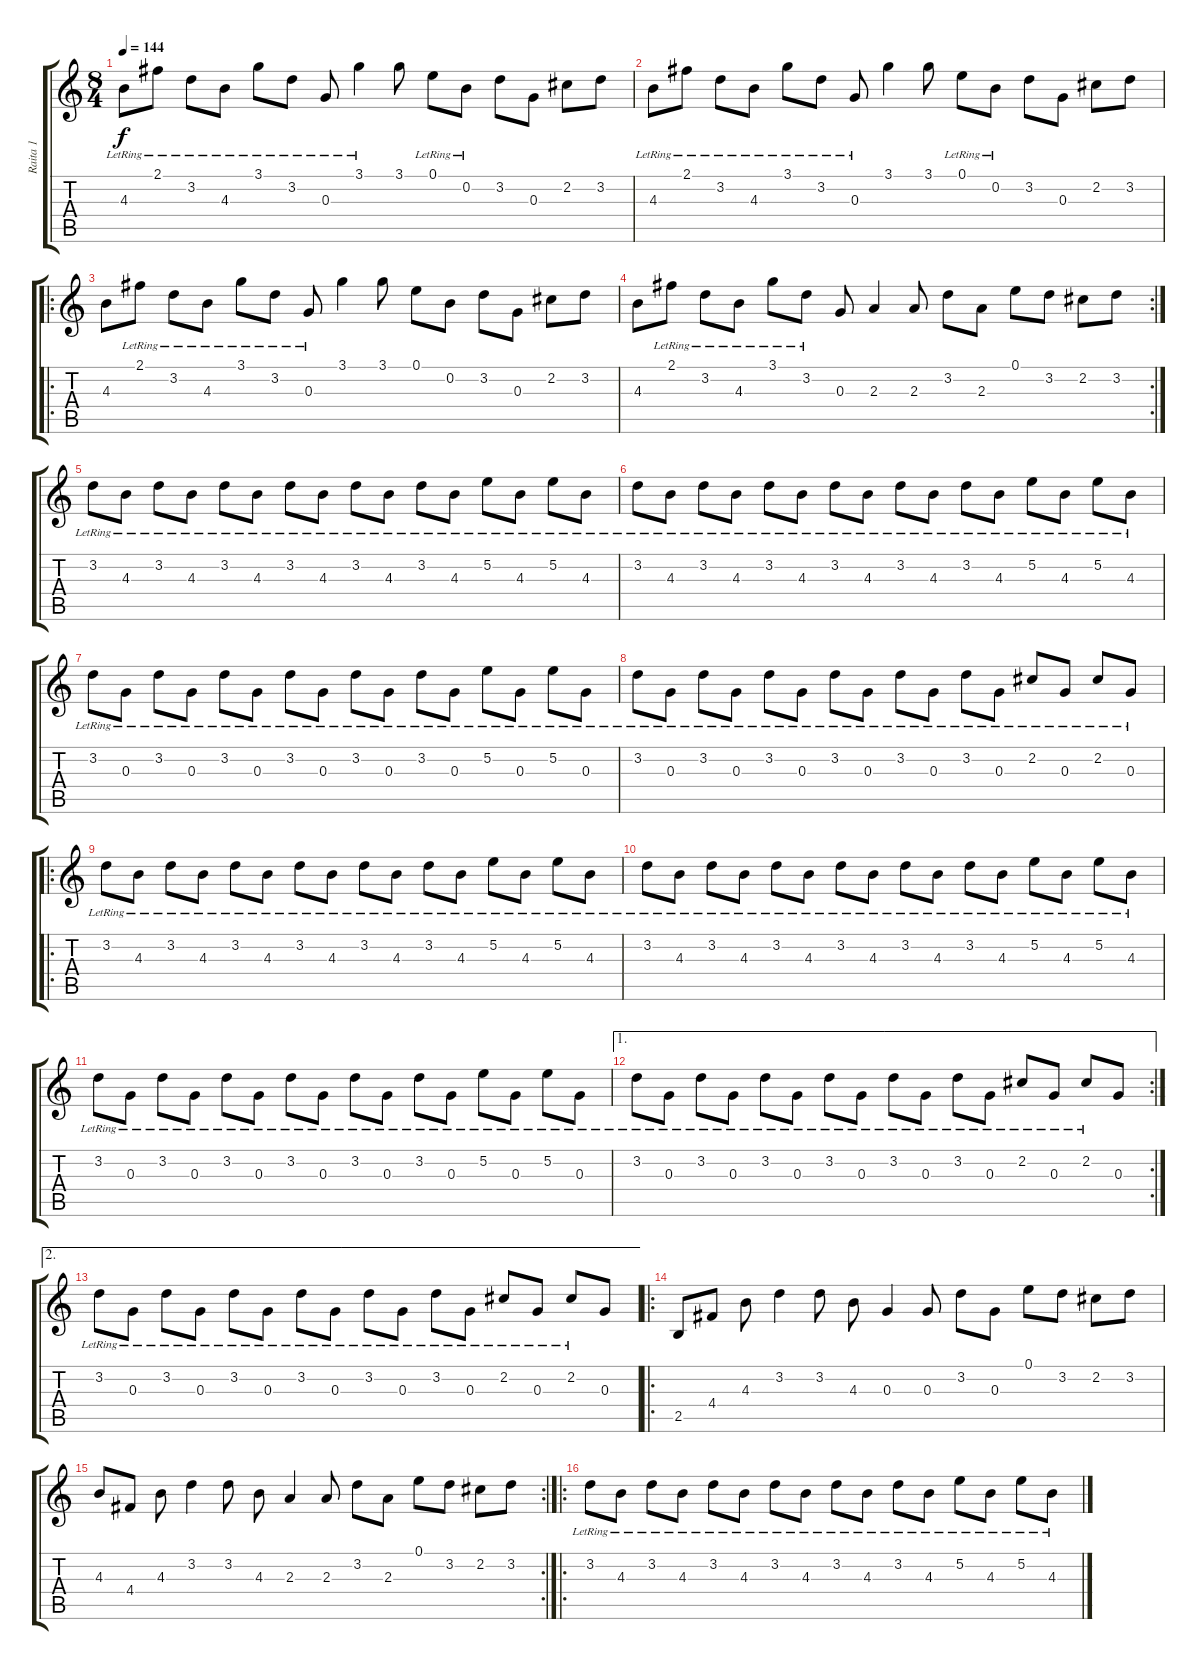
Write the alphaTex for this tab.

\track ("Raita 1" "Raita 1") {instrument acousticguitarsteel}
\staff {score tabs}
\tuning (E4 B3 G3 D3 A2 E2) {hide}
\ts (8 4)
\tempo 144
\clef g2
\ks c
4.3{lr}.8{dy f instrument acousticguitarsteel} 2.1{lr}.8 3.2{lr}.8 4.3{lr}.8 3.1{lr}.8 3.2{lr}.8 0.3{lr}.8 3.1{lr}.4 3.1.8 0.1{lr}.8 0.2{lr}.8 3.2.8 0.3.8 2.2.8 3.2.8 |
4.3{lr}.8 2.1{lr}.8 3.2{lr}.8 4.3{lr}.8 3.1{lr}.8 3.2{lr}.8 0.3{lr}.8 3.1.4 3.1.8 0.1{lr}.8 0.2{lr}.8 3.2.8 0.3.8 2.2.8 3.2.8 |
\ro
4.3.8 2.1{lr}.8 3.2{lr}.8 4.3{lr}.8 3.1{lr}.8 3.2{lr}.8 0.3{lr}.8 3.1.4 3.1.8 0.1.8 0.2.8 3.2.8 0.3.8 2.2.8 3.2.8 |
\rc 2
4.3.8 2.1{lr}.8 3.2{lr}.8 4.3{lr}.8 3.1{lr}.8 3.2{lr}.8 0.3.8 2.3.4 2.3.8 3.2.8 2.3.8 0.1.8 3.2.8 2.2.8 3.2.8 |
3.2{lr}.8 4.3{lr}.8 3.2{lr}.8 4.3{lr}.8 3.2{lr}.8 4.3{lr}.8 3.2{lr}.8 4.3{lr}.8 3.2{lr}.8 4.3{lr}.8 3.2{lr}.8 4.3{lr}.8 5.2{lr}.8 4.3{lr}.8 5.2{lr}.8 4.3{lr}.8 |
3.2{lr}.8 4.3{lr}.8 3.2{lr}.8 4.3{lr}.8 3.2{lr}.8 4.3{lr}.8 3.2{lr}.8 4.3{lr}.8 3.2{lr}.8 4.3{lr}.8 3.2{lr}.8 4.3{lr}.8 5.2{lr}.8 4.3{lr}.8 5.2{lr}.8 4.3{lr}.8 |
3.2{lr}.8 0.3{lr}.8 3.2{lr}.8 0.3{lr}.8 3.2{lr}.8 0.3{lr}.8 3.2{lr}.8 0.3{lr}.8 3.2{lr}.8 0.3{lr}.8 3.2{lr}.8 0.3{lr}.8 5.2{lr}.8 0.3{lr}.8 5.2{lr}.8 0.3{lr}.8 |
3.2{lr}.8 0.3{lr}.8 3.2{lr}.8 0.3{lr}.8 3.2{lr}.8 0.3{lr}.8 3.2{lr}.8 0.3{lr}.8 3.2{lr}.8 0.3{lr}.8 3.2{lr}.8 0.3{lr}.8 2.2{lr}.8 0.3{lr}.8 2.2{lr}.8 0.3{lr}.8 |
\ro
3.2{lr}.8 4.3{lr}.8 3.2{lr}.8 4.3{lr}.8 3.2{lr}.8 4.3{lr}.8 3.2{lr}.8 4.3{lr}.8 3.2{lr}.8 4.3{lr}.8 3.2{lr}.8 4.3{lr}.8 5.2{lr}.8 4.3{lr}.8 5.2{lr}.8 4.3{lr}.8 |
3.2{lr}.8 4.3{lr}.8 3.2{lr}.8 4.3{lr}.8 3.2{lr}.8 4.3{lr}.8 3.2{lr}.8 4.3{lr}.8 3.2{lr}.8 4.3{lr}.8 3.2{lr}.8 4.3{lr}.8 5.2{lr}.8 4.3{lr}.8 5.2{lr}.8 4.3{lr}.8 |
3.2{lr}.8 0.3{lr}.8 3.2{lr}.8 0.3{lr}.8 3.2{lr}.8 0.3{lr}.8 3.2{lr}.8 0.3{lr}.8 3.2{lr}.8 0.3{lr}.8 3.2{lr}.8 0.3{lr}.8 5.2{lr}.8 0.3{lr}.8 5.2{lr}.8 0.3{lr}.8 |
\ae 1
\rc 2
3.2{lr}.8 0.3{lr}.8 3.2{lr}.8 0.3{lr}.8 3.2{lr}.8 0.3{lr}.8 3.2{lr}.8 0.3{lr}.8 3.2{lr}.8 0.3{lr}.8 3.2{lr}.8 0.3{lr}.8 2.2{lr}.8 0.3{lr}.8 2.2{lr}.8 0.3.8 |
\ae 2
3.2{lr}.8 0.3{lr}.8 3.2{lr}.8 0.3{lr}.8 3.2{lr}.8 0.3{lr}.8 3.2{lr}.8 0.3{lr}.8 3.2{lr}.8 0.3{lr}.8 3.2{lr}.8 0.3{lr}.8 2.2{lr}.8 0.3{lr}.8 2.2{lr}.8 0.3.8 |
\ro
2.5.8 4.4.8 4.3.8 3.2.4 3.2.8 4.3.8 0.3.4 0.3.8 3.2.8 0.3.8 0.1.8 3.2.8 2.2.8 3.2.8 |
\rc 2
4.3.8 4.4.8 4.3.8 3.2.4 3.2.8 4.3.8 2.3.4 2.3.8 3.2.8 2.3.8 0.1.8 3.2.8 2.2.8 3.2.8 |
\ro
3.2{lr}.8{volume 10 instrument overdrivenguitar} 4.3{lr}.8 3.2{lr}.8 4.3{lr}.8 3.2{lr}.8 4.3{lr}.8 3.2{lr}.8 4.3{lr}.8 3.2{lr}.8 4.3{lr}.8 3.2{lr}.8 4.3{lr}.8 5.2{lr}.8 4.3{lr}.8 5.2{lr}.8 4.3{lr}.8
